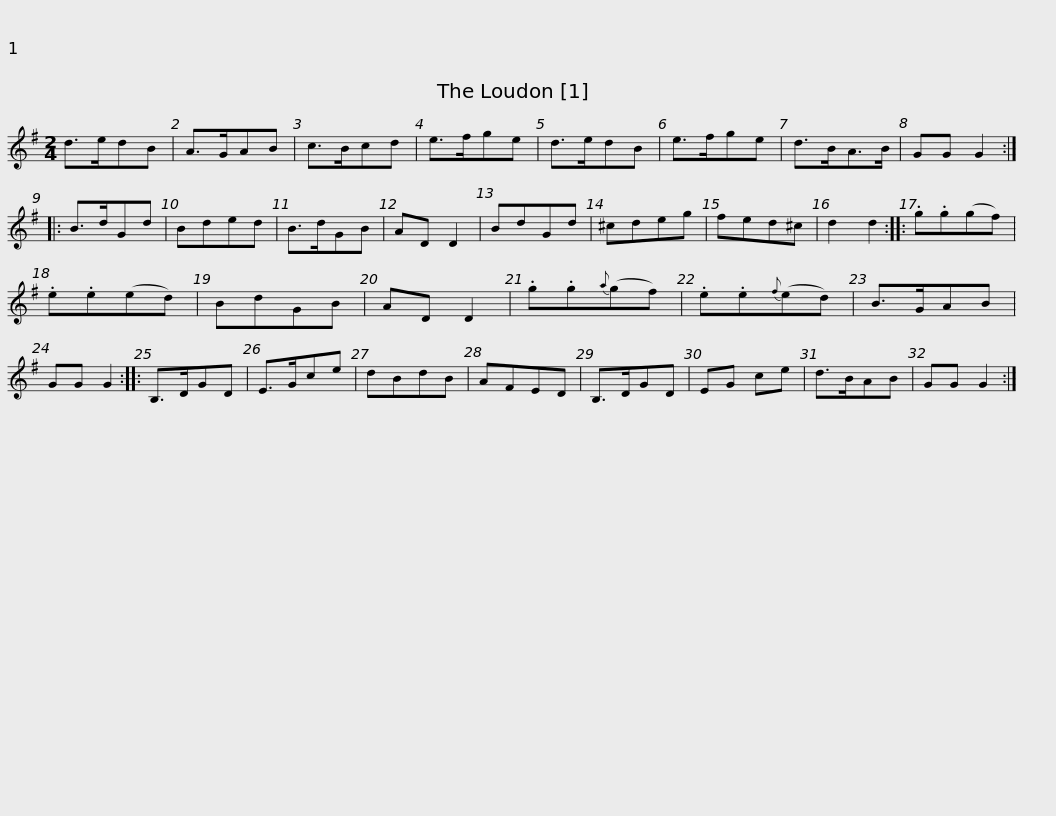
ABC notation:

X:1
L:1/8
M:2/4
I:linebreak $
K:G
V:1 treble
V:1
 d>edB | A>GAB | c>Bcd | e>fge | d>edB | %5
 e>fge | d>BA>B | GG G2 :: B>dGd | Bded |$ %10
 B>dGB | AD D2 | BdGd | ^cdeg | fed^c | %15
 d2 d2 :: .g.g(gf) | .e.e(ed) | BdGB | AD D2 | %20
 .g.g{a}(gf) |$ .e.e{f}(ed) | B>GAB | GG G2 :: B,>DGD | %25
 E>Gce | dBdB | AFED | B,>DGD | EG ce | %30
 d>BAB |$ GG G2 :| %32
